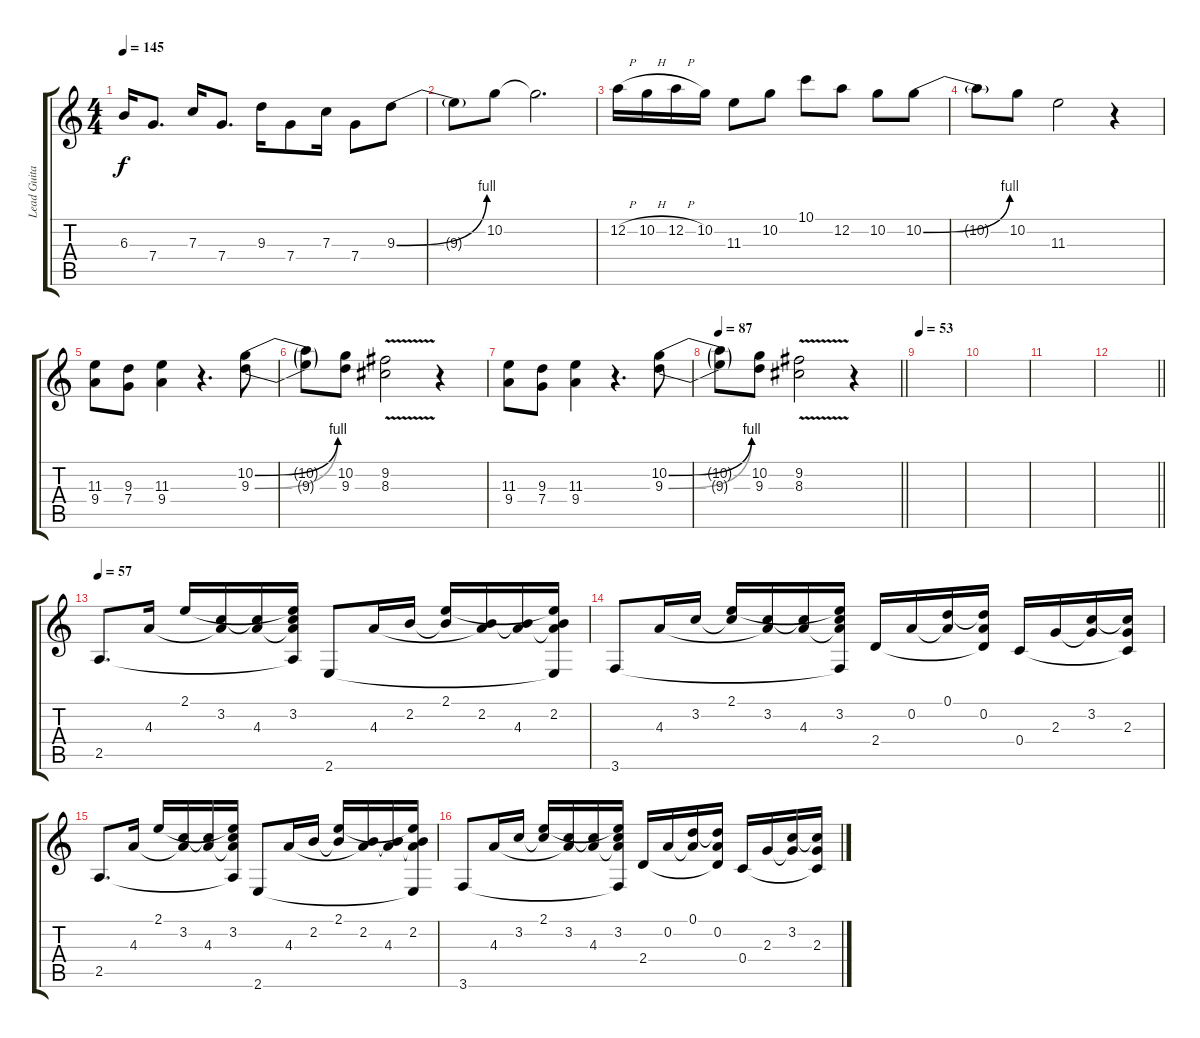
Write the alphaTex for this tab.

\track ("Lead Guitar" "Lead Guita") {instrument distortionguitar}
\staff {score tabs}
\tuning (D4 A3 F3 C3 G2 D2) {hide}
\ts (4 4)
\tempo 145
\clef g2
\ks c
6.3.16{dy f} 7.4.8{d} 7.3.16 7.4.8{d} 9.3.16 7.4.8 7.3.16 7.4.8 9.3{be (bend 0 0 60 4)}.8 |
9.3{t}.8 10.2.8 10.2{t}.2{d} |
12.2{h}.16 10.2{h}.16 12.2{h}.16 10.2.16 11.3.8 10.2.8 10.1.8 12.2.8 10.2.8 10.2{be (bend 0 0 60 4)}.8 |
10.2{t}.8 10.2.8 11.3.2 r.4 |
(11.3 9.4).8 (9.3 7.4).8 (11.3 9.4).4 r.4{d} (10.2{be (bend 0 0 60 4)} 9.3{be (bend 0 0 60 4)}).8 |
(10.2{t} 9.3{t}).8 (10.2 9.3).8 (9.2{v} 8.3).2 r.4 |
(11.3 9.4).8 (9.3 7.4).8 (11.3 9.4).4 r.4{d} (10.2{be (bend 0 0 60 4)} 9.3{be (bend 0 0 60 4)}).8 |
\tempo 87
\barLineRight lightlight
(10.2{t} 9.3{t}).8 (10.2 9.3).8 (9.2{v} 8.3).2 r.4 |
\tempo 53
|
|
|
\barLineRight lightlight
|
\tempo 57
2.5.8{d} 4.3.16 2.1.16 (3.2 4.3{t}).16 (3.2{t} 4.3).16 (2.1{t} 3.2 4.3{t} 2.5{t}).16 2.6.8 4.3.16 2.2.16 (2.1 2.2{t}).16 (2.2 4.3{t}).16 (2.2{t} 4.3).16 (2.1{t} 2.2 4.3{t} 2.6{t}).16 |
3.6.8 4.3.16 3.2.16 (2.1 3.2{t}).16 (3.2 4.3{t}).16 (3.2{t} 4.3).16 (2.1{t} 3.2 4.3{t} 3.6{t}).16 2.4.16 0.2.16 (0.1 0.2{t}).16 (0.1{t} 0.2 2.4{t}).16 0.4.16 2.3.16 (3.2 2.3{t}).16 (3.2{t} 2.3 0.4{t}).16 |
2.5.8{d} 4.3.16 2.1.16 (3.2 4.3{t}).16 (3.2{t} 4.3).16 (2.1{t} 3.2 4.3{t} 2.5{t}).16 2.6.8 4.3.16 2.2.16 (2.1 2.2{t}).16 (2.2 4.3{t}).16 (2.2{t} 4.3).16 (2.1{t} 2.2 4.3{t} 2.6{t}).16 |
3.6.8 4.3.16 3.2.16 (2.1 3.2{t}).16 (3.2 4.3{t}).16 (3.2{t} 4.3).16 (2.1{t} 3.2 4.3{t} 3.6{t}).16 2.4.16 0.2.16 (0.1 0.2{t}).16 (0.1{t} 0.2 2.4{t}).16 0.4.16 2.3.16 (3.2 2.3{t}).16 (3.2{t} 2.3 0.4{t}).16
